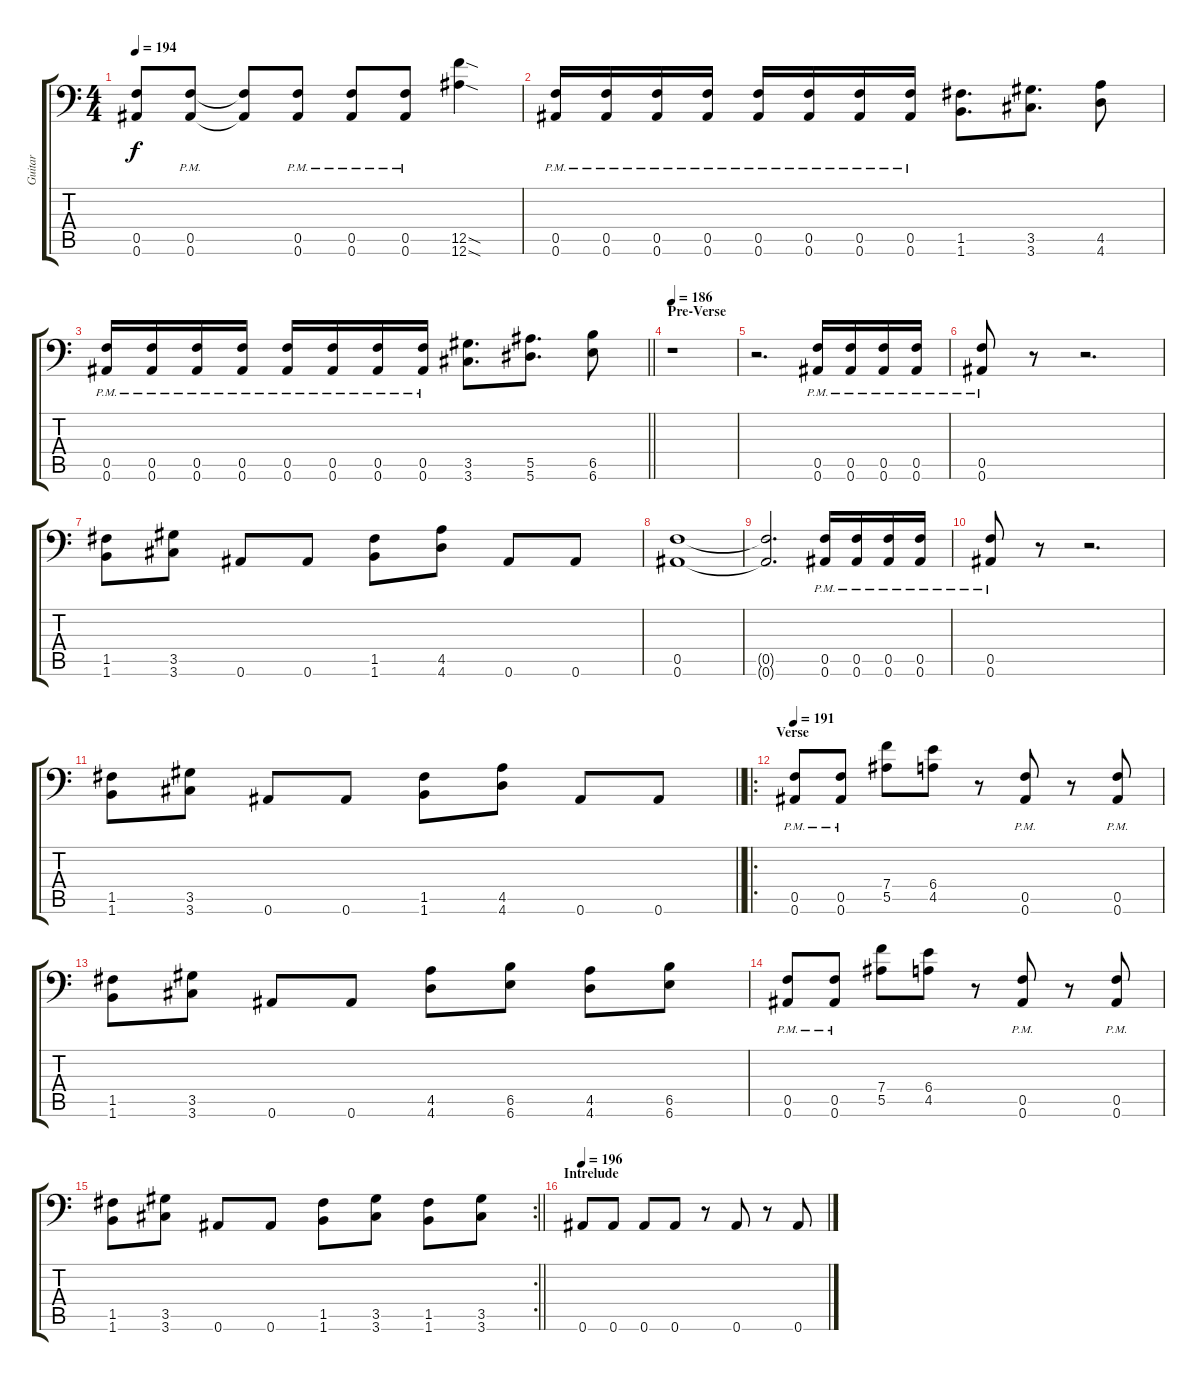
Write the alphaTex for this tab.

\track ("Guitar" "Guitar") {instrument distortionguitar}
\staff {score tabs}
\tuning (C4 G3 Eb3 Bb2 F2 Bb1) {hide}
\ts (4 4)
\tempo 194
\clef f4
\ks c
(0.5{t} 0.6{t}).8{dy f} (0.5{pm} 0.6{pm}).8 (0.5{t} 0.6{t}).8 (0.5{pm} 0.6{pm}).8 (0.5{pm} 0.6{pm}).8 (0.5{pm} 0.6{pm}).8 (12.5{sod} 12.6{sod}).4 |
(0.5{pm} 0.6{pm}).16 (0.5{pm} 0.6{pm}).16 (0.5{pm} 0.6{pm}).16 (0.5{pm} 0.6{pm}).16 (0.5{pm} 0.6{pm}).16 (0.5{pm} 0.6{pm}).16 (0.5{pm} 0.6{pm}).16 (0.5{pm} 0.6{pm}).16 (1.5 1.6).8{d} (3.5 3.6).8{d} (4.5 4.6).8 |
\barLineRight lightlight
(0.5{pm} 0.6{pm}).16 (0.5{pm} 0.6{pm}).16 (0.5{pm} 0.6{pm}).16 (0.5{pm} 0.6{pm}).16 (0.5{pm} 0.6{pm}).16 (0.5{pm} 0.6{pm}).16 (0.5{pm} 0.6{pm}).16 (0.5{pm} 0.6{pm}).16 (3.5 3.6).8{d} (5.5 5.6).8{d} (6.5 6.6).8 |
\section ("" "Pre-Verse")
\tempo 186
r.1 |
r.2{d} (0.5{pm} 0.6{pm}).16 (0.5{pm} 0.6{pm}).16 (0.5{pm} 0.6{pm}).16 (0.5{pm} 0.6{pm}).16 |
(0.5{pm} 0.6{pm}).8 r.8 r.2{d} |
(1.5 1.6).8 (3.5 3.6).8 0.6.8 0.6.8 (1.5 1.6).8 (4.5 4.6).8 0.6.8 0.6.8 |
(0.5 0.6).1 |
(0.5{t} 0.6{t}).2{d} (0.5{pm} 0.6{pm}).16 (0.5{pm} 0.6{pm}).16 (0.5{pm} 0.6{pm}).16 (0.5{pm} 0.6{pm}).16 |
(0.5{pm} 0.6{pm}).8 r.8 r.2{d} |
\barLineRight lightlight
(1.5 1.6).8 (3.5 3.6).8 0.6.8 0.6.8 (1.5 1.6).8 (4.5 4.6).8 0.6.8 0.6.8 |
\ro
\section ("" "Verse")
\tempo 191
(0.5{pm} 0.6{pm}).8 (0.5{pm} 0.6{pm}).8 (7.4 5.5).8 (6.4 4.5).8 r.8 (0.5{pm} 0.6{pm}).8 r.8 (0.5{pm} 0.6{pm}).8 |
(1.5 1.6).8 (3.5 3.6).8 0.6.8 0.6.8 (4.5 4.6).8 (6.5 6.6).8 (4.5 4.6).8 (6.5 6.6).8 |
(0.5{pm} 0.6{pm}).8 (0.5{pm} 0.6{pm}).8 (7.4 5.5).8 (6.4 4.5).8 r.8 (0.5{pm} 0.6{pm}).8 r.8 (0.5{pm} 0.6{pm}).8 |
\rc 2
\barLineRight lightlight
(1.5 1.6).8 (3.5 3.6).8 0.6.8 0.6.8 (1.5 1.6).8 (3.5 3.6).8 (1.5 1.6).8 (3.5 3.6).8 |
\section ("" "Intrelude")
\tempo 196
0.6.8{volume 8 instrument englishhorn} 0.6.8 0.6.8 0.6.8 r.8 0.6.8 r.8 0.6.8
